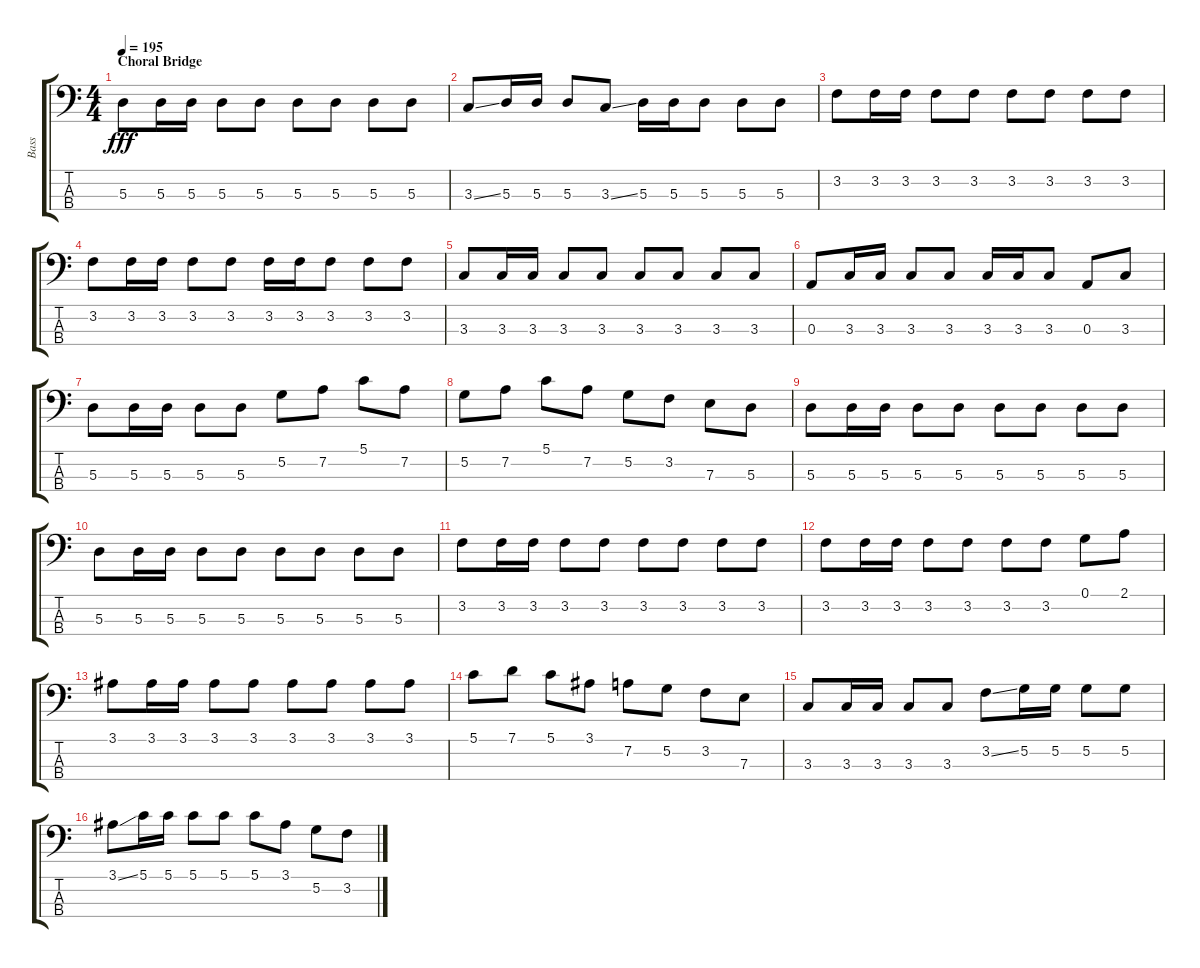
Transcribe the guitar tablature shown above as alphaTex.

\track ("Bass" "Bass") {instrument electricbassfinger}
\staff {score tabs}
\tuning (G2 D2 A1 E1) {hide}
\ts (4 4)
\section ("" "Choral Bridge")
\tempo 195
\clef f4
\ks c
5.3.8{dy fff} 5.3.16 5.3.16 5.3.8 5.3.8 5.3.8 5.3.8 5.3.8 5.3.8 |
3.3{ss}.8 5.3.16 5.3.16 5.3.8 3.3{ss}.8 5.3.16 5.3.16 5.3.8 5.3.8 5.3.8 |
3.2.8 3.2.16 3.2.16 3.2.8 3.2.8 3.2.8 3.2.8 3.2.8 3.2.8 |
3.2.8 3.2.16 3.2.16 3.2.8 3.2.8 3.2.16 3.2.16 3.2.8 3.2.8 3.2.8 |
3.3.8 3.3.16 3.3.16 3.3.8 3.3.8 3.3.8 3.3.8 3.3.8 3.3.8 |
0.3.8 3.3.16 3.3.16 3.3.8 3.3.8 3.3.16 3.3.16 3.3.8 0.3.8 3.3.8 |
5.3.8 5.3.16 5.3.16 5.3.8 5.3.8 5.2.8 7.2.8 5.1.8 7.2.8 |
5.2.8 7.2.8 5.1.8 7.2.8 5.2.8 3.2.8 7.3.8 5.3.8 |
5.3.8 5.3.16 5.3.16 5.3.8 5.3.8 5.3.8 5.3.8 5.3.8 5.3.8 |
5.3.8 5.3.16 5.3.16 5.3.8 5.3.8 5.3.8 5.3.8 5.3.8 5.3.8 |
3.2.8 3.2.16 3.2.16 3.2.8 3.2.8 3.2.8 3.2.8 3.2.8 3.2.8 |
3.2.8 3.2.16 3.2.16 3.2.8 3.2.8 3.2.8 3.2.8 0.1.8 2.1.8 |
3.1.8 3.1.16 3.1.16 3.1.8 3.1.8 3.1.8 3.1.8 3.1.8 3.1.8 |
5.1.8 7.1.8 5.1.8 3.1.8 7.2.8 5.2.8 3.2.8 7.3.8 |
3.3.8 3.3.16 3.3.16 3.3.8 3.3.8 3.2{ss}.8 5.2.16 5.2.16 5.2.8 5.2.8 |
3.1{ss}.8 5.1.16 5.1.16 5.1.8 5.1.8 5.1.8 3.1.8 5.2.8 3.2.8
